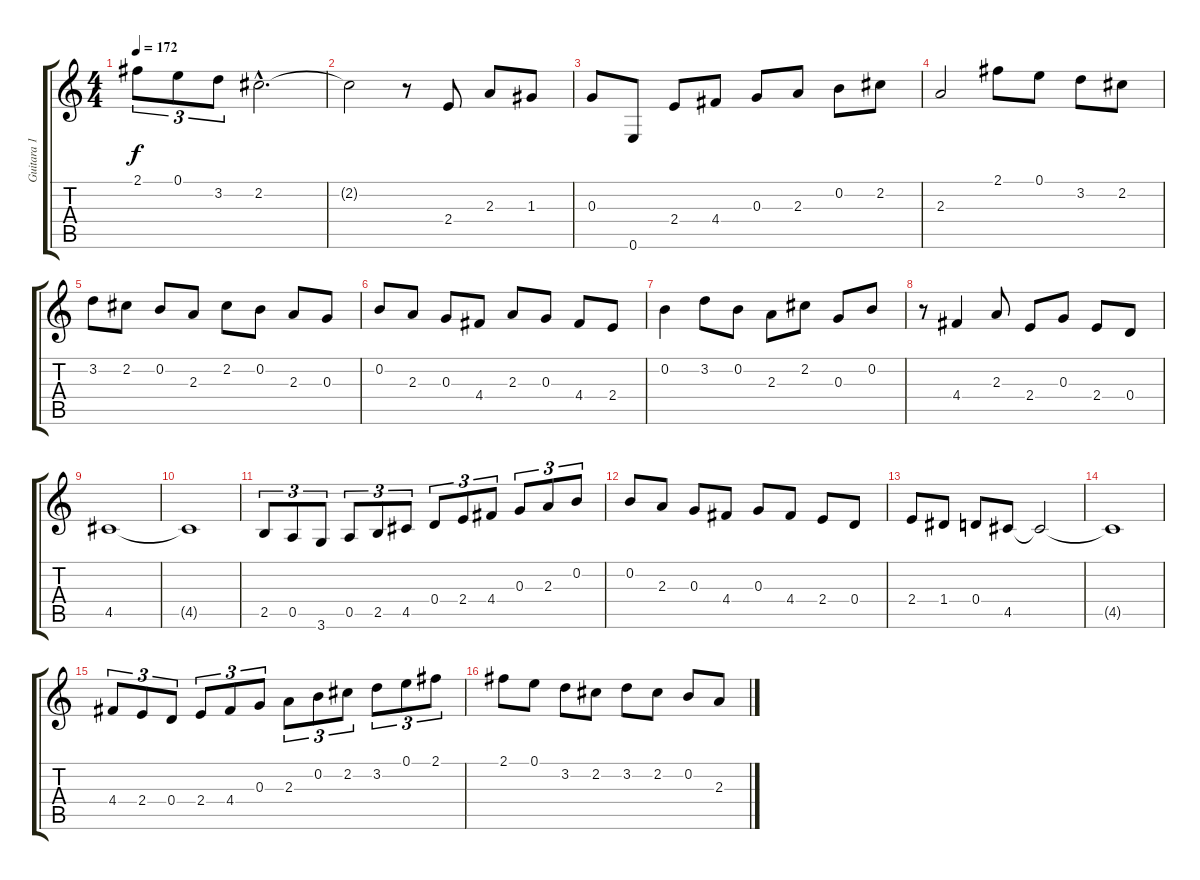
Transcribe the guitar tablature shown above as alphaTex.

\track ("Guitara 1" "Guitara 1") {instrument acousticguitarnylon}
\staff {score tabs}
\tuning (E4 B3 G3 D3 A2 E2) {hide}
\ts (4 4)
\tempo 172
\clef g2
\ks c
2.1.8{tu (3 2) dy f} 0.1.8{tu (3 2)} 3.2.8{tu (3 2)} 2.2{hac}.2{d} |
2.2{t}.2 r.8 2.4.8 2.3.8 1.3.8 |
0.3.8 0.6.8 2.4.8 4.4.8 0.3.8 2.3.8 0.2.8 2.2.8 |
2.3.2 2.1.8 0.1.8 3.2.8 2.2.8 |
3.2.8 2.2.8 0.2.8 2.3.8 2.2.8 0.2.8 2.3.8 0.3.8 |
0.2.8 2.3.8 0.3.8 4.4.8 2.3.8 0.3.8 4.4.8 2.4.8 |
0.2.4 3.2.8 0.2.8 2.3.8 2.2.8 0.3.8 0.2.8 |
r.8 4.4.4 2.3.8 2.4.8 0.3.8 2.4.8 0.4.8 |
4.5.1 |
4.5{t}.1 |
2.5.8{tu (3 2)} 0.5.8{tu (3 2)} 3.6.8{tu (3 2)} 0.5.8{tu (3 2)} 2.5.8{tu (3 2)} 4.5.8{tu (3 2)} 0.4.8{tu (3 2)} 2.4.8{tu (3 2)} 4.4.8{tu (3 2)} 0.3.8{tu (3 2)} 2.3.8{tu (3 2)} 0.2.8{tu (3 2)} |
0.2.8 2.3.8 0.3.8 4.4.8 0.3.8 4.4.8 2.4.8 0.4.8 |
2.4.8 1.4.8 0.4.8 4.5.8 4.5{t}.2 |
4.5{t}.1 |
4.4.8{tu (3 2)} 2.4.8{tu (3 2)} 0.4.8{tu (3 2)} 2.4.8{tu (3 2)} 4.4.8{tu (3 2)} 0.3.8{tu (3 2)} 2.3.8{tu (3 2)} 0.2.8{tu (3 2)} 2.2.8{tu (3 2)} 3.2.8{tu (3 2)} 0.1.8{tu (3 2)} 2.1.8{tu (3 2)} |
2.1.8 0.1.8 3.2.8 2.2.8 3.2.8 2.2.8 0.2.8 2.3.8
